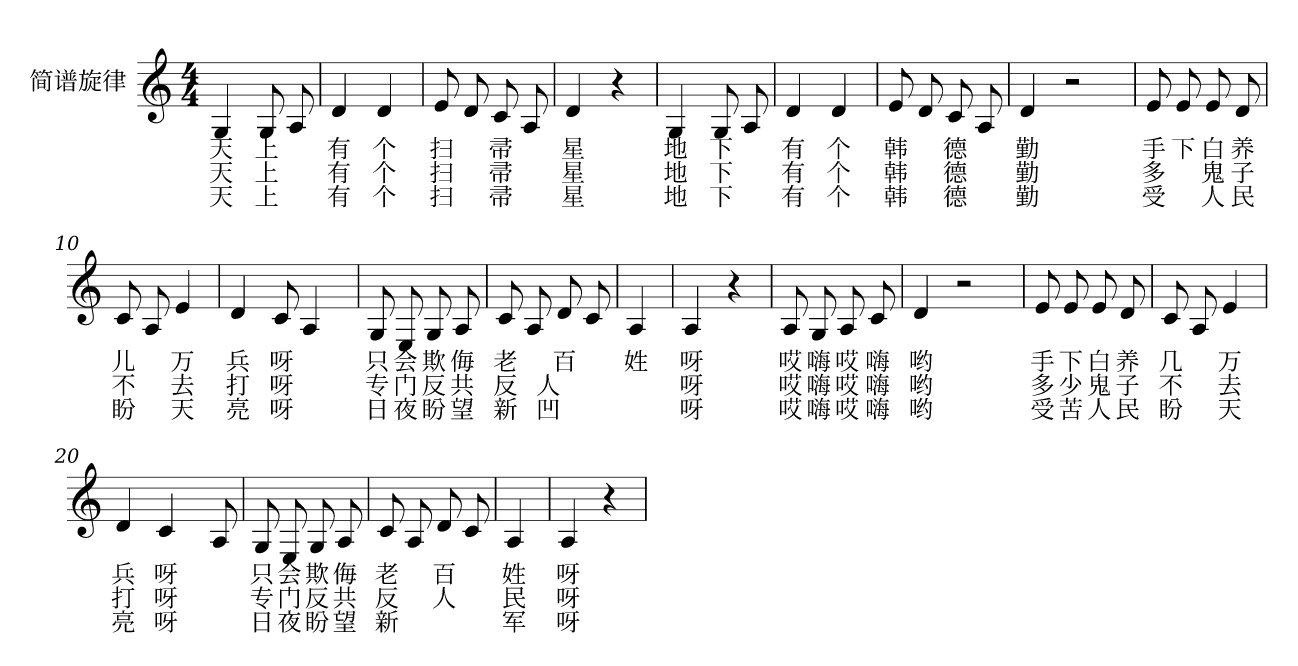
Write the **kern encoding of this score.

**kern	**text	**text	**text
*part1	*part1	*part1	*part1
*staff1	*staff1	*staff1	*staff1
*I"简谱旋律	*	*	*
*k[]	*	*	*
*M4/4	*	*	*
=1	=1	=1	=1
4G	天	天	天
8G	上	上	上
8A	.	.	.
=2	=2	=2	=2
4d	有	有	有
4d	个	个	个
=3	=3	=3	=3
8e	扫	扫	扫
8d	.	.	.
8c	帚	帚	帚
8A	.	.	.
=4	=4	=4	=4
4d	星	星	星
4r	.	.	.
=5	=5	=5	=5
4G	地	地	地
8G	下	下	下
8A	.	.	.
=6	=6	=6	=6
4d	有	有	有
4d	个	个	个
=7	=7	=7	=7
8e	韩	韩	韩
8d	.	.	.
8c	德	德	德
8A	.	.	.
=8	=8	=8	=8
4d	勤	勤	勤
2r	.	.	.
=9	=9	=9	=9
8e	手	多	受
8e	下	.	.
8e	白	鬼	人
8d	养	子	民
=10	=10	=10	=10
8c	儿	不	盼
8A	.	.	.
4e	万	去	天
=11	=11	=11	=11
4d	兵	打	亮
8c	呀	呀	呀
!LO:N:vis=4	!	!	!
4.A	.	.	.
=12	=12	=12	=12
8G	只	专	日
8E	会	门	夜
8G	欺	反	盼
8A	侮	共	望
=13	=13	=13	=13
8c	老	反	新
8A	.	.	.
8d	百	人	凹
8c	.	.	.
=14	=14	=14	=14
4A	姓	.	.
=15	=15	=15	=15
4A	呀	呀	呀
4r	.	.	.
=16	=16	=16	=16
8A	哎	哎	哎
8G	嗨	嗨	嗨
8A	哎	哎	哎
8c	嗨	嗨	嗨
=17	=17	=17	=17
4d	哟	哟	哟
2r	.	.	.
=18	=18	=18	=18
8e	手	多	受
8e	下	少	苦
8e	白	鬼	人
8d	养	子	民
=19	=19	=19	=19
8c	几	不	盼
8A	.	.	.
4e	万	去	天
=20	=20	=20	=20
4d	兵	打	亮
!LO:N:vis=4	!	!	!
4.c	呀	呀	呀
8A	.	.	.
=21	=21	=21	=21
8G	只	专	日
8E	会	门	夜
8G	欺	反	盼
8A	侮	共	望
=22	=22	=22	=22
8c	老	反	新
8A	.	.	.
8d	百	人	.
8c	.	.	.
=23	=23	=23	=23
4A	姓	民	军
=24	=24	=24	=24
4A	呀	呀	呀
4r	.	.	.
=	=	=	=
*-	*-	*-	*-
